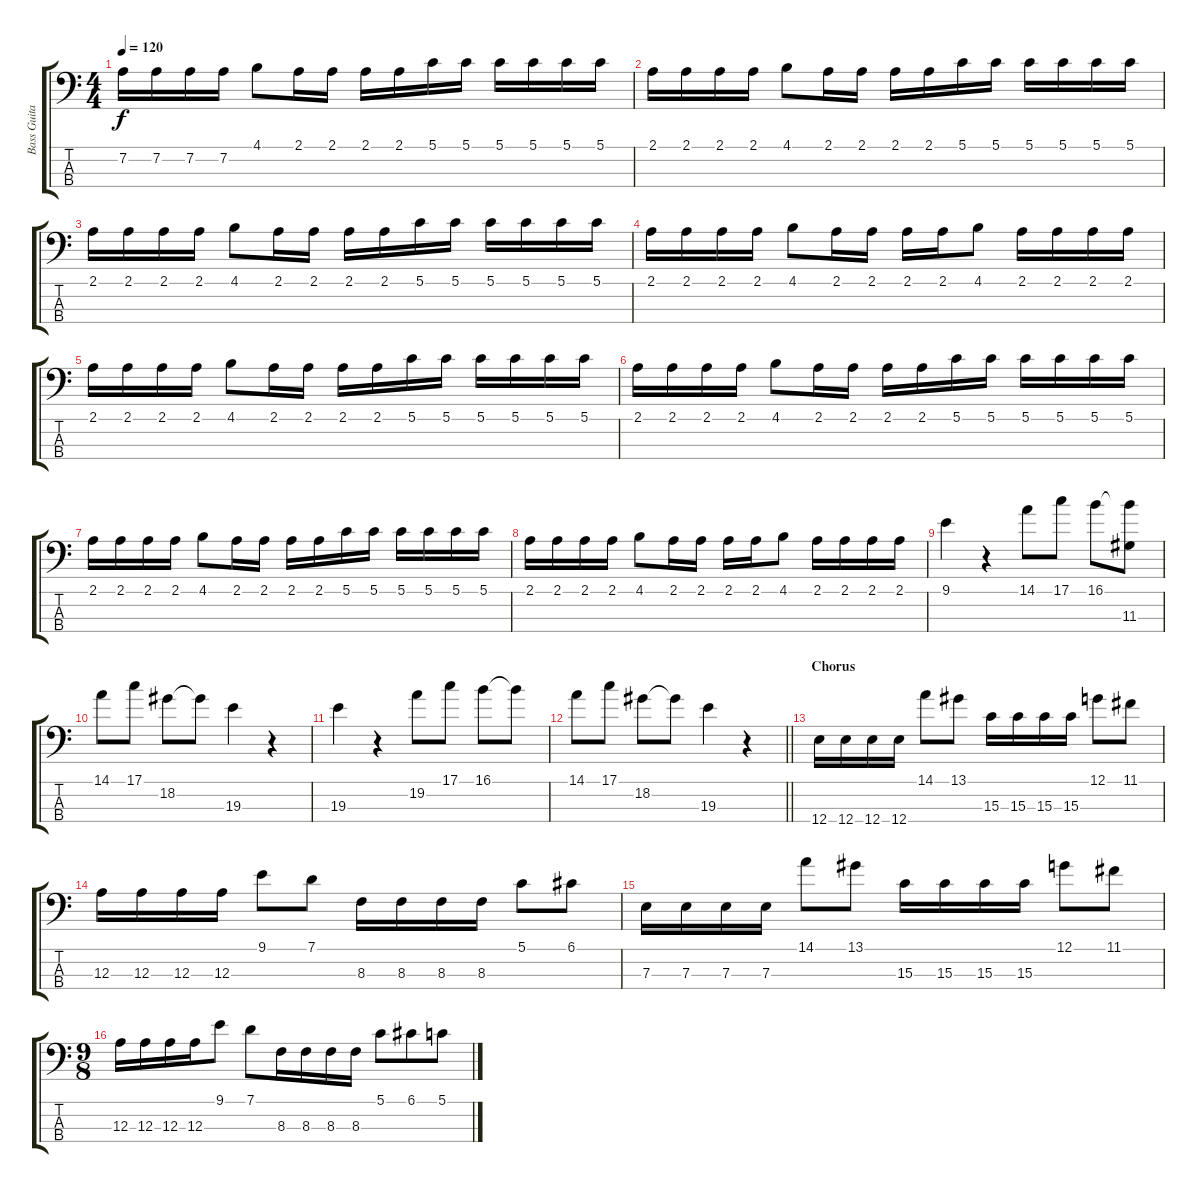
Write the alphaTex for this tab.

\track ("Bass Guitar" "Bass Guita") {instrument electricbassfinger}
\staff {score tabs}
\tuning (G2 D2 A1 E1) {hide}
\ts (4 4)
\tempo 120
\clef f4
\ks c
7.2.16{dy f} 7.2.16 7.2.16 7.2.16 4.1.8 2.1.16 2.1.16 2.1.16 2.1.16 5.1.16 5.1.16 5.1.16 5.1.16 5.1.16 5.1.16 |
2.1.16 2.1.16 2.1.16 2.1.16 4.1.8 2.1.16 2.1.16 2.1.16 2.1.16 5.1.16 5.1.16 5.1.16 5.1.16 5.1.16 5.1.16 |
2.1.16 2.1.16 2.1.16 2.1.16 4.1.8 2.1.16 2.1.16 2.1.16 2.1.16 5.1.16 5.1.16 5.1.16 5.1.16 5.1.16 5.1.16 |
2.1.16 2.1.16 2.1.16 2.1.16 4.1.8 2.1.16 2.1.16 2.1.16 2.1.16 4.1.8 2.1.16 2.1.16 2.1.16 2.1.16 |
2.1.16 2.1.16 2.1.16 2.1.16 4.1.8 2.1.16 2.1.16 2.1.16 2.1.16 5.1.16 5.1.16 5.1.16 5.1.16 5.1.16 5.1.16 |
2.1.16 2.1.16 2.1.16 2.1.16 4.1.8 2.1.16 2.1.16 2.1.16 2.1.16 5.1.16 5.1.16 5.1.16 5.1.16 5.1.16 5.1.16 |
2.1.16 2.1.16 2.1.16 2.1.16 4.1.8 2.1.16 2.1.16 2.1.16 2.1.16 5.1.16 5.1.16 5.1.16 5.1.16 5.1.16 5.1.16 |
2.1.16 2.1.16 2.1.16 2.1.16 4.1.8 2.1.16 2.1.16 2.1.16 2.1.16 4.1.8 2.1.16 2.1.16 2.1.16 2.1.16 |
9.1.4 r.4 14.1.8 17.1.8 16.1.8 (16.1{t} 11.3).8 |
14.1.8 17.1.8 18.2.8 18.2{t}.8 19.3.4 r.4 |
19.3.4 r.4 19.2.8 17.1.8 16.1.8 16.1{t}.8 |
\barLineRight lightlight
14.1.8 17.1.8 18.2.8 18.2{t}.8 19.3.4 r.4 |
\section ("" "Chorus")
12.4.16 12.4.16 12.4.16 12.4.16 14.1.8 13.1.8 15.3.16 15.3.16 15.3.16 15.3.16 12.1.8 11.1.8 |
12.3.16 12.3.16 12.3.16 12.3.16 9.1.8 7.1.8 8.3.16 8.3.16 8.3.16 8.3.16 5.1.8 6.1.8 |
7.3.16 7.3.16 7.3.16 7.3.16 14.1.8 13.1.8 15.3.16 15.3.16 15.3.16 15.3.16 12.1.8 11.1.8 |
\ts (9 8)
12.3.16 12.3.16 12.3.16 12.3.16 9.1.8 7.1.8 8.3.16 8.3.16 8.3.16 8.3.16 5.1.8 6.1.8 5.1.8
